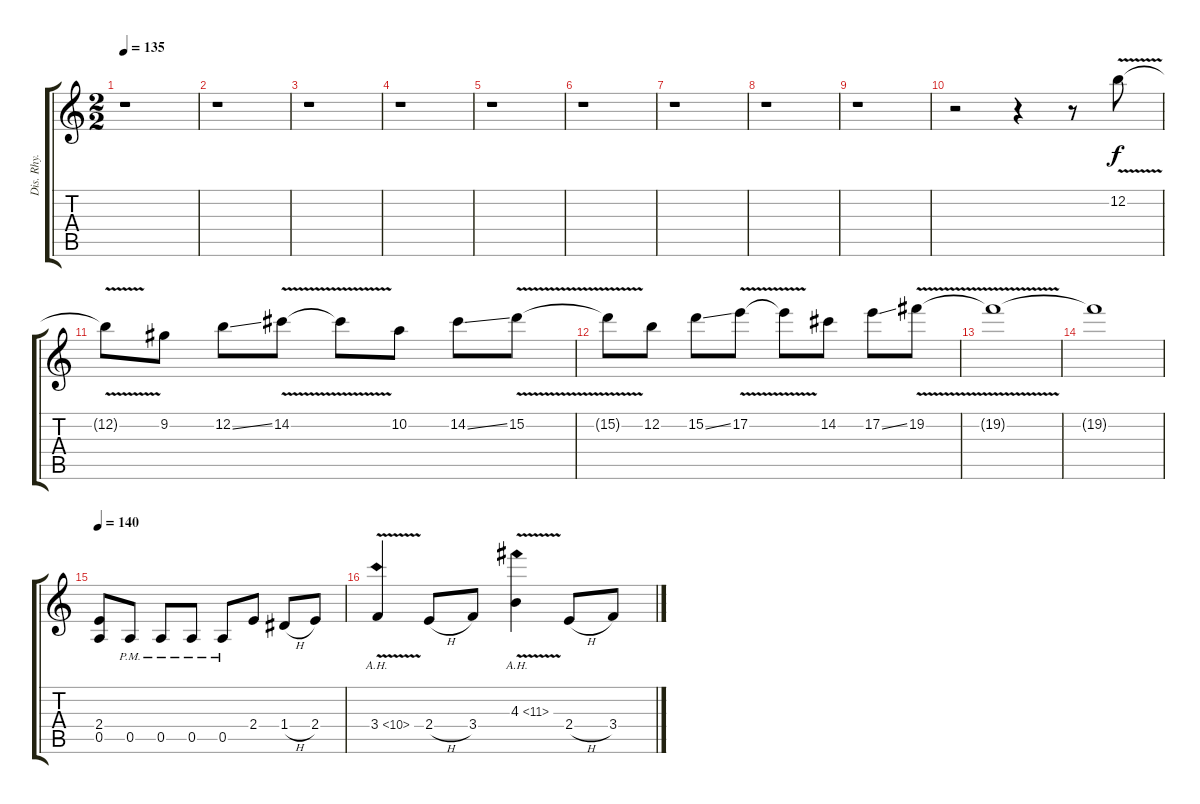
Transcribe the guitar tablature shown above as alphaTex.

\track ("Dis. Rhy." "Dis. Rhy.") {instrument distortionguitar}
\staff {score tabs}
\tuning (E4 B3 G3 D3 A2 E2) {hide}
\ts (2 2)
\tempo 135
\clef g2
\ks c
r.1{dy f} |
r.1 |
r.1 |
r.1 |
r.1 |
r.1 |
r.1 |
r.1 |
r.1 |
r.2 r.4 r.8 12.2{v}.8 |
12.2{t}.8 9.2.8 12.2{ss}.8 14.2{v}.8 14.2{t}.8 10.2.8 14.2{ss}.8 15.2{v}.8 |
15.2{t}.8 12.2.8 15.2{ss}.8 17.2{v}.8 17.2{t}.8 14.2.8 17.2{ss}.8 19.2{v}.8 |
19.2{t}.1 |
19.2{t}.1 |
\tempo 140
(2.4 0.5).8{volume 16} 0.5{pm}.8 0.5{pm}.8 0.5{pm}.8 0.5{pm}.8 2.4.8 1.4{h}.8 2.4.8 |
3.4{ah 7 v}.4 2.4{h}.8 3.4.8 4.3{ah 7 v}.4 2.4{h}.8 3.4.8
